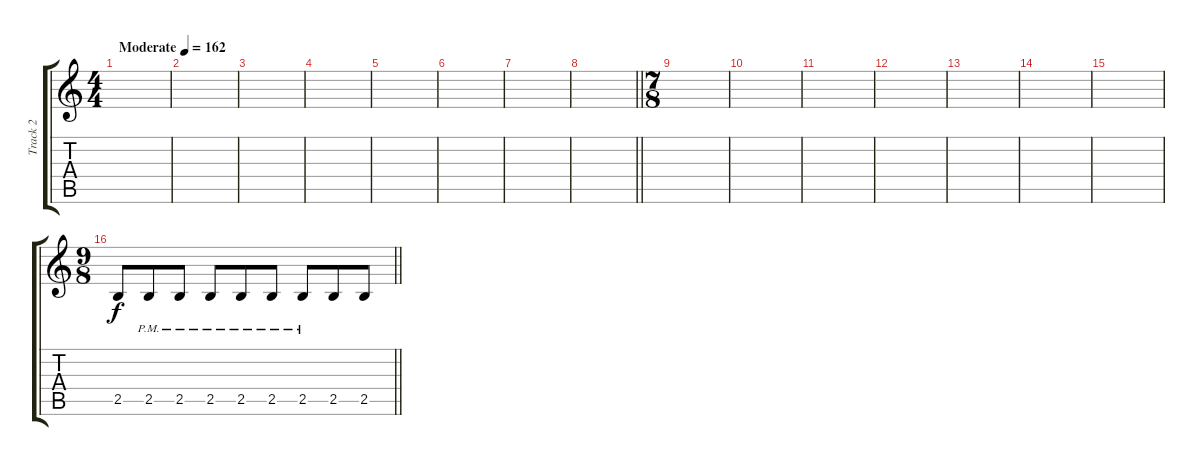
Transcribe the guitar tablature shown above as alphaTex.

\track ("Track 2" "Track 2") {instrument acousticguitarsteel}
\staff {score tabs}
\tuning (E4 B3 G3 D3 A2 E2) {hide}
\ts (4 4)
\tempo (162 "Moderate")
\clef g2
\ks c
|
|
|
|
|
|
|
\barLineRight lightlight
|
\ts (7 8)
|
|
|
|
|
|
|
\ts (9 8)
\barLineRight lightlight
2.5.8 2.5{pm}.8 2.5{pm}.8 2.5{pm}.8 2.5{pm}.8 2.5{pm}.8 2.5{pm}.8 2.5.8 2.5.8
